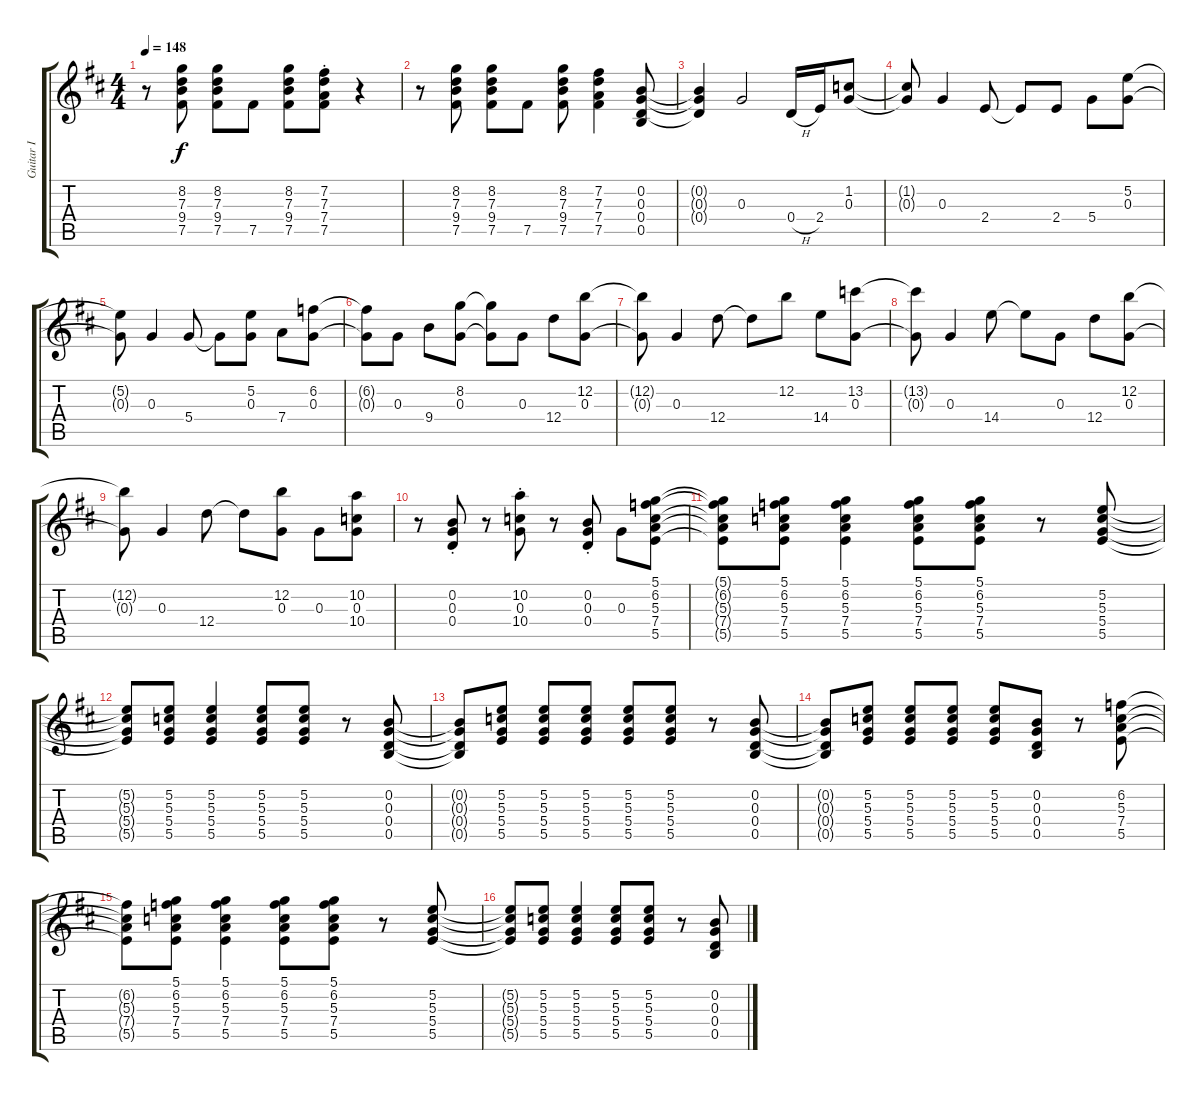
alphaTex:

\track ("Guitar I" "Guitar I") {instrument distortionguitar}
\staff {score tabs}
\tuning (D4 B3 G3 D3 B2 G2) {hide}
\ts (4 4)
\tempo 148
\clef g2
\ks d
r.8{dy f} (8.2 7.3 9.4 7.5).8 (8.2 7.3 9.4 7.5).8 7.5.8 (8.2 7.3 9.4 7.5).8 (7.2{st} 7.3{st} 7.4{st} 7.5{st}).8 r.4 |
r.8 (8.2 7.3 9.4 7.5).8 (8.2 7.3 9.4 7.5).8 7.5.8 (8.2 7.3 9.4 7.5).8 (7.2 7.3 7.4 7.5).4 (0.2 0.3 0.4 0.5).8 |
(0.2{t} 0.3{t} 0.4{t}).4 0.3.2 0.4{h}.16 2.4.16 (1.2 0.3).8 |
(1.2{t} 0.3{t}).8 0.3.4 2.4.8 2.4{t}.8 2.4.8 5.4.8 (5.2 0.3).8 |
(5.2{t} 0.3{t}).8 0.3.4 5.4.8 5.4{t}.8 (5.2 0.3).8 7.4.8 (6.2 0.3).8 |
(6.2{t} 0.3{t}).8 0.3.8 9.4.8 (8.2 0.3).8 (8.2{t} 0.3{t}).8 0.3.8 12.4.8 (12.2 0.3).8 |
(12.2{t} 0.3{t}).8 0.3.4 12.4.8 12.4{t}.8 12.2.8 14.4.8 (13.2 0.3).8 |
(13.2{t} 0.3{t}).8 0.3.4 14.4.8 14.4{t}.8 0.3.8 12.4.8 (12.2 0.3).8 |
(12.2{t} 0.3{t}).8 0.3.4 12.4.8 12.4{t}.8 (12.2 0.3).8 0.3.8 (10.2 0.3 10.4).8 |
r.8 (0.2{st} 0.3{st} 0.4{st}).8 r.8 (10.2{st} 0.3{st} 10.4{st}).8 r.8 (0.2{st} 0.3{st} 0.4{st}).8 0.3.8 (5.1 6.2 5.3 7.4 5.5).8 |
(5.1{t} 6.2{t} 5.3{t} 7.4{t} 5.5{t}).8 (5.1 6.2 5.3 7.4 5.5).8 (5.1 6.2 5.3 7.4 5.5).4 (5.1 6.2 5.3 7.4 5.5).8 (5.1 6.2 5.3 7.4 5.5).8 r.8 (5.2 5.3 5.4 5.5).8 |
(5.2{t} 5.3{t} 5.4{t} 5.5{t}).8 (5.2 5.3 5.4 5.5).8 (5.2 5.3 5.4 5.5).4 (5.2 5.3 5.4 5.5).8 (5.2 5.3 5.4 5.5).8 r.8 (0.2 0.3 0.4 0.5).8 |
(0.2{t} 0.3{t} 0.4{t} 0.5{t}).8 (5.2 5.3 5.4 5.5).8 (5.2 5.3 5.4 5.5).8 (5.2 5.3 5.4 5.5).8 (5.2 5.3 5.4 5.5).8 (5.2 5.3 5.4 5.5).8 r.8 (0.2 0.3 0.4 0.5).8 |
(0.2{t} 0.3{t} 0.4{t} 0.5{t}).8 (5.2 5.3 5.4 5.5).8 (5.2 5.3 5.4 5.5).8 (5.2 5.3 5.4 5.5).8 (5.2 5.3 5.4 5.5).8 (0.2 0.3 0.4 0.5).8 r.8 (6.2 5.3 7.4 5.5).8 |
(6.2{t} 5.3{t} 7.4{t} 5.5{t}).8 (5.1 6.2 5.3 7.4 5.5).8 (5.1 6.2 5.3 7.4 5.5).4 (5.1 6.2 5.3 7.4 5.5).8 (5.1 6.2 5.3 7.4 5.5).8 r.8 (5.2 5.3 5.4 5.5).8 |
(5.2{t} 5.3{t} 5.4{t} 5.5{t}).8 (5.2 5.3 5.4 5.5).8 (5.2 5.3 5.4 5.5).4 (5.2 5.3 5.4 5.5).8 (5.2 5.3 5.4 5.5).8 r.8 (0.2 0.3 0.4 0.5).8
